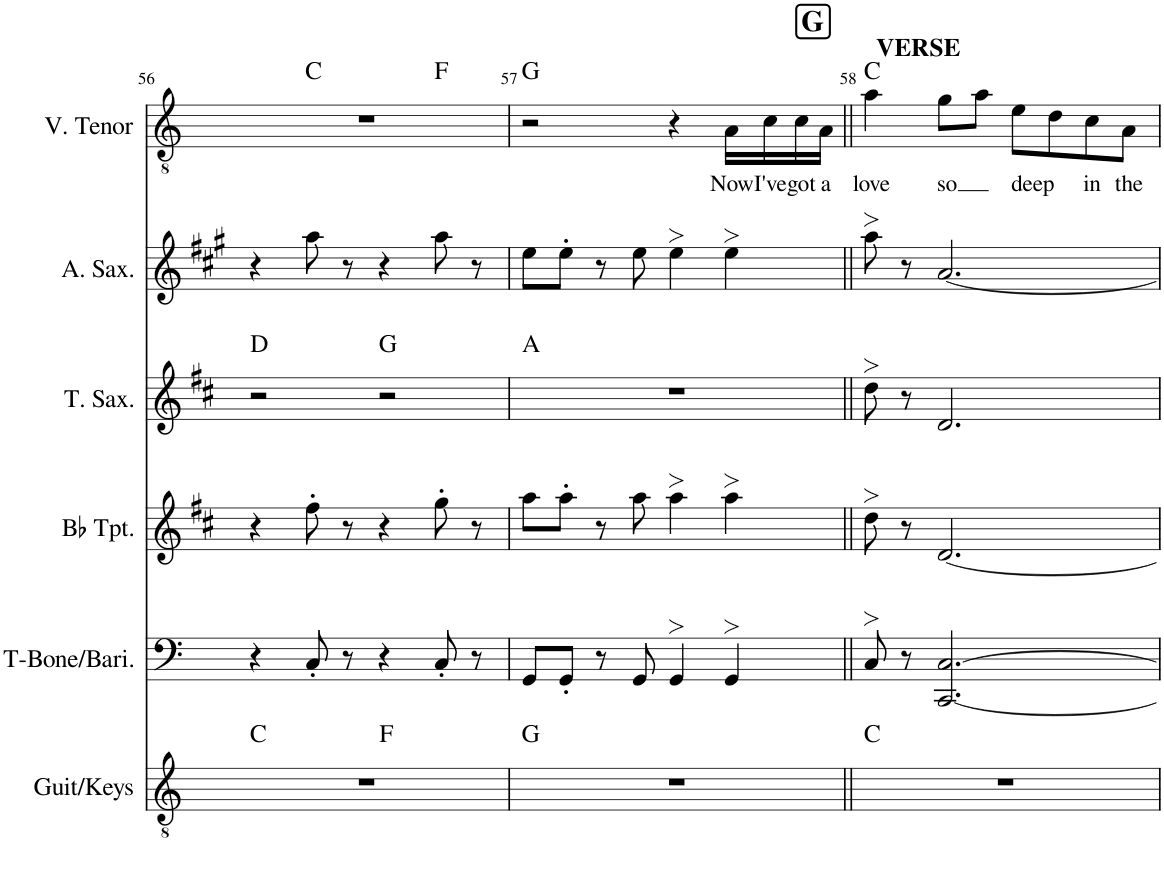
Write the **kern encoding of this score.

**kern	**harte	**kern	**kern	**kern	**harte	**kern	**kern	**text	**harte
*part6	*part6	*part5	*part4	*part3	*part3	*part2	*part1	*part1	*part1
*staff6	*	*staff5	*staff4	*staff3	*	*staff2	*staff1	*staff1	*
*I"Guit/Keys	*	*I"T-Bone/Bari	*I"Bb Trumpet	*I"Tenor Sax	*	*I"Alto Saxophone	*I"V. Tenor	*	*
*I'Guit/Keys	*	*I'T-Bone/Bari.	*I'Bb Tpt.	*I'T. Sax.	*	*I'A. Sax.	*I'V. Tenor	*	*
!!LO:PB:g=z
*clefGv2	*	*clefF4	*clefG2	*clefG2	*	*clefG2	*clefGv2	*	*
*	*	*	*Trd1c2	*Trd8c14	*	*Trd5c9	*	*	*
*k[]	*	*k[]	*k[f#c#]	*k[f#c#]	*	*k[f#c#g#]	*k[]	*	*
*M4/4	*	*M4/4	*M4/4	*M4/4	*	*M4/4	*M4/4	*	*
=56	=56	=56	=56	=56	=56	=56	=56	=56	=56
*^	*	*	*	*	*	*	*^	*	*
*	*	*	*	*	*	*	*	*	*^	*	*
1r	2ryy	C:maj	4r	4r	2r	D:maj	4r	1r	4ryy	2.ryy	.	.
.	.	.	8C'/	8ff#'\	.	.	8aa\	.	2.ryy	.	.	C:maj
.	.	.	8r	8r	.	.	8r	.	.	.	.	.
.	2ryy	F:maj	4r	4r	2r	G:maj	4r	.	.	.	.	.
.	.	.	8C'/	8gg'\	.	.	8aa\	.	.	4ryy	.	F:maj
.	.	.	8r	8r	.	.	8r	.	.	.	.	.
*v	*v	*	*	*	*	*	*	*v	*v	*v	*	*
=57	=57	=57	=57	=57	=57	=57	=57	=57	=57
1r	G:maj	8GG/L	8aa\L	1r	A:maj	8ee\L	2r	.	G:maj
.	.	8GG'/J	8aa'\J	.	.	8ee'\J	.	.	.
.	.	8r	8r	.	.	8r	.	.	.
.	.	8GG/	8aa\	.	.	8ee\	.	.	.
.	.	4GG>/	4aa>\	.	.	4ee>\	4r	.	.
!	!	!	!	!	!	!	!	!LO:LY:b	!
.	.	4GG>/	4aa>\	.	.	4ee>\	16A\LL	Now	.
!	!	!	!	!	!	!	!	!LO:LY:b	!
.	.	.	.	.	.	.	16c\	I've	.
!	!	!	!	!	!	!	!	!LO:LY:b	!
.	.	.	.	.	.	.	16c\	got	.
!	!	!	!	!	!	!	!	!LO:LY:b	!
.	.	.	.	.	.	.	16A\JJ	a	.
!!LO:REH:place=s1:a:B:cj:fs=14:t=G
=58||	=58||	=58||	=58||	=58||	=58||	=58||	=58||	=58||	=58||
!	!	!	!	!	!	!	!	!LO:LY:b	!
1r	C:maj	8C>/	8dd>\	8dd>\	.	8aa>\	4a\	love	C:maj
.	.	8r	8r	8r	.	8r	.	.	.
!	!	!	!	!	!	!	!LO:TX:a:B:t=VERSE	!	!
!	!	!	!	!	!	!	!	!LO:LY:b	!
.	.	[2.CC/ [2.C/	[2.d/	2.d/	.	[2.a/	8g\L	so	.
.	.	.	.	.	.	.	8a\J	.	.
!	!	!	!	!	!	!	!	!LO:LY:b	!
.	.	.	.	.	.	.	8e\L	deep	.
.	.	.	.	.	.	.	8d\	.	.
!	!	!	!	!	!	!	!	!LO:LY:b	!
.	.	.	.	.	.	.	8c\	in	.
!	!	!	!	!	!	!	!	!LO:LY:b	!
.	.	.	.	.	.	.	8A\J	the	.
=	=	=	=	=	=	=	=	=	=
*-	*-	*-	*-	*-	*-	*-	*-	*-	*-
